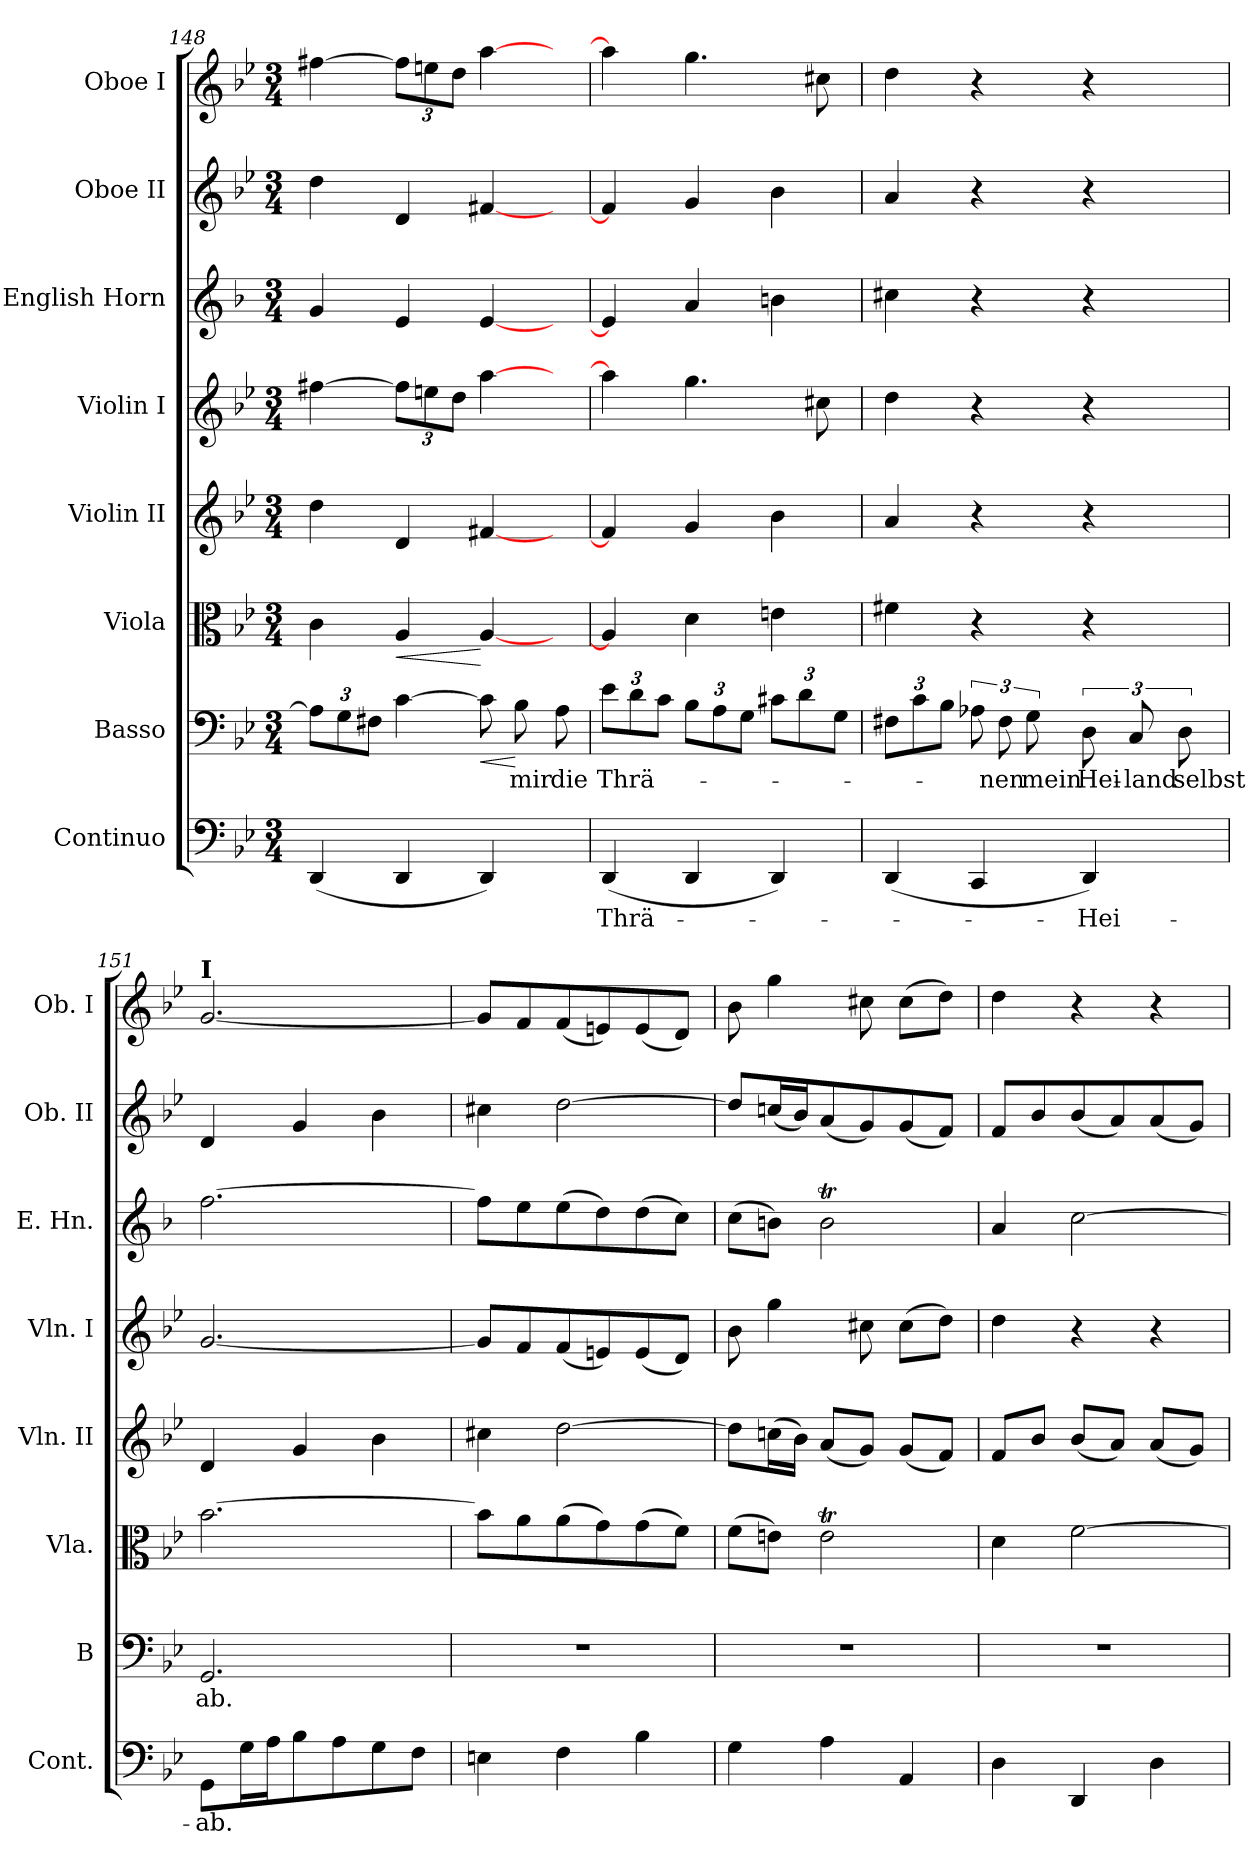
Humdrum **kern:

**kern	**text	**kern	**text	**dynam	**kern	**dynam	**kern	**kern	**kern	**kern	**kern
*part8	*part8	*part7	*part7	*part7	*part6	*part6	*part5	*part4	*part3	*part2	*part1
*staff8	*staff8	*staff7	*staff7	*staff7	*staff6	*staff6	*staff5	*staff4	*staff3	*staff2	*staff1
*I"Continuo	*	*I"Basso	*	*	*I"Viola	*	*I"Violin II	*I"Violin I	*I"English  Horn	*I"Oboe II	*I"Oboe I
*I'Cont.	*	*I'B	*	*	*I'Vla.	*	*I'Vln. II	*I'Vln. I	*I'E. Hn.	*I'Ob. II	*I'Ob. I
*clefF4	*	*clefF4	*	*	*clefC3	*	*clefG2	*clefG2	*clefG2	*clefG2	*clefG2
*	*	*	*	*	*	*	*	*	*ITrd-3c-5	*	*
*k[b-e-]	*	*k[b-e-]	*	*	*k[b-e-]	*	*k[b-e-]	*k[b-e-]	*k[b-e-]	*k[b-e-]	*k[b-e-]
*B-:	*	*B-:	*	*	*B-:	*	*B-:	*B-:	*B-:	*B-:	*B-:
*M3/4	*	*M3/4	*	*	*M3/4	*	*M3/4	*M3/4	*M3/4	*M3/4	*M3/4
*	*	*Xbrackettup	*	*	*	*	*	*	*	*	*
=148	=148	=148	=148	=148	=148	=148	=148	=148	=148	=148	=148
(<4DD/	.	12A\L]	.	.	4c\	.	4dd\	[>4ff#X\	4cc/	4dd\	[>4ff#X\
.	.	12G\	.	.	.	.	.	.	.	.	.
.	.	12F#X\J	.	.	.	.	.	.	.	.	.
!	!	!	!	!	!	!LO:HP:b	!	!	!	!	!
*	*	*	*	*	*	*	*	*Xbrackettup	*	*	*Xbrackettup
4DD/	.	[>4c\	.	.	4A/	<	4d/	12ff#\L]	4a/	4d/	12ff#\L]
.	.	.	.	.	.	.	.	12een\	.	.	12een\
.	.	.	.	.	.	.	.	12dd\J	.	.	12dd\J
!	!	!	!	!LO:HP:b	!	!	!	!	!	!	!
4DD/)	.	8c\]	.	<	[>4A/	[	[>4f#X/	[<4aa\	[>4a/	[>4f#X/	[<4aa\
!	!	!	!LO:LY:b:cj	!	!	!	!	!	!	!	!
.	.	8B->\	mir	[	.	.	.	.	.	.	.
!	!	!	!LO:LY:b:cj	!	!	!	!	!	!	!	!
8ryy	.	8A\	die	.	8ryy	.	8ryy	8ryy	8ryy	8ryy	8ryy
!!LO:LB:g=z
=149	=149	=149	=149	=149	=149	=149	=149	=149	=149	=149	=149
!	!LO:LY:a:cj	!	!LO:LY:b:cj	!	!	!	!	!	!	!	!
(<4DD/	Thrä-	12e-\L	Thrä-	.	4A/]	.	4f#/]	4aa\]	4a/]	4f#/]	4aa\]
.	.	12d\	.	.	.	.	.	.	.	.	.
.	.	12c\J	.	.	.	.	.	.	.	.	.
4DD/	.	12B-\L	.	.	4d\	.	4g/	4.gg\	4dd/	4g/	4.gg\
.	.	12A\	.	.	.	.	.	.	.	.	.
.	.	12G\J	.	.	.	.	.	.	.	.	.
4DD/)	.	12c#X\L	.	.	4en\	.	4b-\	.	4een\	4b-\	.
.	.	12d\	.	.	.	.	.	.	.	.	.
.	.	.	.	.	.	.	.	8cc#X\	.	.	8cc#X\
.	.	12G\J	.	.	.	.	.	.	.	.	.
=150	=150	=150	=150	=150	=150	=150	=150	=150	=150	=150	=150
(<4DD/	.	12F#X\L	.	.	4f#X\	.	4a/	4dd\	4ff#X\	4a/	4dd\
.	.	12c\	.	.	.	.	.	.	.	.	.
.	.	12B-\J	.	.	.	.	.	.	.	.	.
*	*	*brackettup	*	*	*	*	*	*	*	*	*
4CC/	.	12A-X\	.	.	4r	.	4r	4r	4r	4r	4r
!	!	!	!LO:LY:b:cj	!	!	!	!	!	!	!	!
.	.	12F#\	-nen	.	.	.	.	.	.	.	.
!	!	!	!LO:LY:b:cj	!	!	!	!	!	!	!	!
.	.	12G\	mein	.	.	.	.	.	.	.	.
!	!LO:LY:a	!	!LO:LY:b	!	!	!	!	!	!	!	!
4DD/)	-Hei-	12D\	Hei-	.	4r	.	4r	4r	4r	4r	4r
!	!	!	!LO:LY:b:rj	!	!	!	!	!	!	!	!
.	.	12C/	-land	.	.	.	.	.	.	.	.
!	!	!	!LO:LY:b:cj	!	!	!	!	!	!	!	!
.	.	12D\	selbst	.	.	.	.	.	.	.	.
=151	=151	=151	=151	=151	=151	=151	=151	=151	=151	=151	=151
!	!	!	!	!	!	!	!	!	!	!	!LO:TX:a:B:t=I
!	!LO:LY:a:cj	!	!LO:LY:b:cj	!	!	!	!	!	!	!	!
8GG\L	-ab.	2.GG/	ab.	.	[>2.b-\	.	4d/	[<2.g/	[>2.bb-\	4d/	[<2.g/
16G\	.	.	.	.	.	.	.	.	.	.	.
16A\	.	.	.	.	.	.	.	.	.	.	.
8B-\	.	.	.	.	.	.	4g/	.	.	4g/	.
8A\	.	.	.	.	.	.	.	.	.	.	.
8G\	.	.	.	.	.	.	4b-\	.	.	4b-\	.
8F\J	.	.	.	.	.	.	.	.	.	.	.
=152	=152	=152	=152	=152	=152	=152	=152	=152	=152	=152	=152
!	!	!LO:N:vis=1	!	!	!	!	!	!	!	!	!
4En\	.	2.r	.	.	8b-\L]	.	4cc#X\	8g/L]	8bb-\L]	4cc#X\	8g/L]
.	.	.	.	.	8a\	.	.	8f/	8aa\	.	8f/
4F\	.	.	.	.	(>8a\	.	[>2dd\	(<8f/	(>8aa\	[>2dd\	(<8f/
.	.	.	.	.	8g\)	.	.	8en/)	8gg\)	.	8en/)
4B-\	.	.	.	.	(>8g\	.	.	(<8e/	(>8gg\	.	(<8e/
.	.	.	.	.	8f\J)	.	.	8d/J)	8ff\J)	.	8d/J)
=153	=153	=153	=153	=153	=153	=153	=153	=153	=153	=153	=153
!	!	!LO:N:vis=1	!	!	!	!	!	!	!	!	!
4G\	.	2.r	.	.	(>8f\L	.	8dd\L]	8b-\	(>8ff\L	8dd/L]	8b-\
.	.	.	.	.	8en\J)	.	(>16ccn\	4gg\	8een\J)	(<16ccn/	4gg\
.	.	.	.	.	.	.	16b-\J)	.	.	16b-/)	.
4A\	.	.	.	.	2et\	.	(<8a/L	.	2eet\	(<8a/	.
.	.	.	.	.	.	.	8g/J)	8cc#X\	.	8g/)	8cc#X\
4AA/	.	.	.	.	.	.	(<8g/L	(>8cc#\L	.	(<8g/	(>8cc#\L
.	.	.	.	.	.	.	8f/J)	8dd\J)	.	8f/J)	8dd\J)
!!LO:PB:g=z
=154	=154	=154	=154	=154	=154	=154	=154	=154	=154	=154	=154
!	!	!LO:N:vis=1	!	!	!	!	!	!	!	!	!
4D\	.	2.r	.	.	4d\	.	8f/L	4dd\	4dd/	8f/L	4dd\
.	.	.	.	.	.	.	8b-/J	.	.	8b-/	.
4DD/	.	.	.	.	[>2f\	.	(<8b-/L	4r	[>2ff\	(<8b-/	4r
.	.	.	.	.	.	.	8a/J)	.	.	8a/)	.
4D\	.	.	.	.	.	.	(<8a/L	4r	.	(<8a/	4r
.	.	.	.	.	.	.	8g/J)	.	.	8g/J)	.
=	=	=	=	=	=	=	=	=	=	=	=
*-	*-	*-	*-	*-	*-	*-	*-	*-	*-	*-	*-
